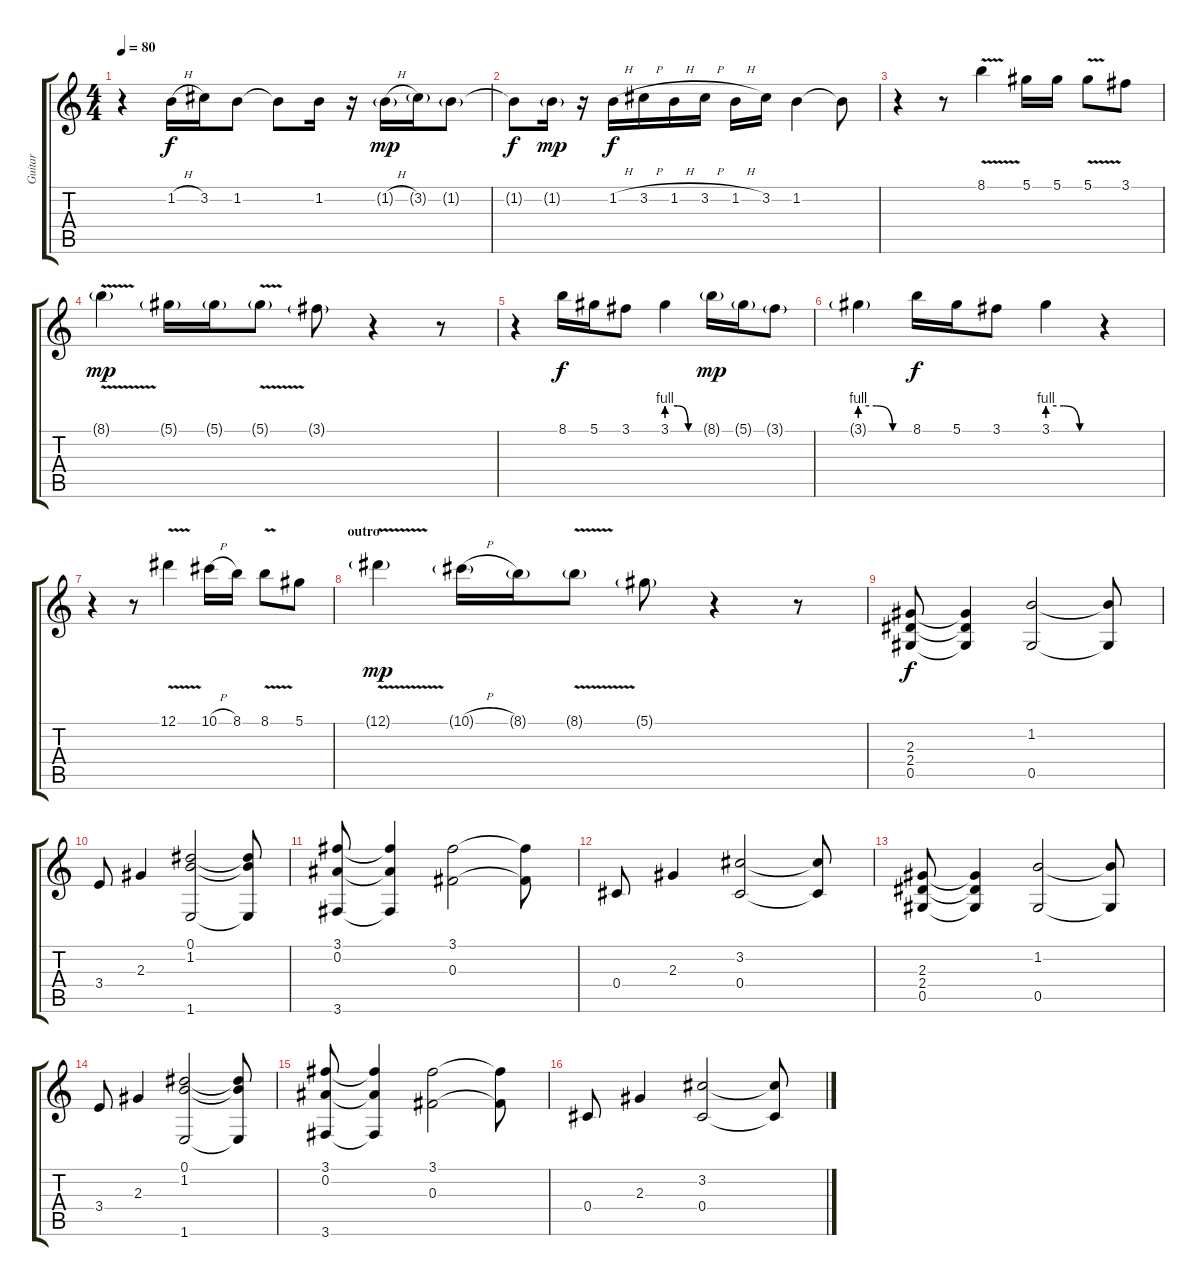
\track ("Guitar " "Guitar ") {instrument electricguitarjazz}
\staff {score tabs}
\tuning (Eb4 Bb3 Gb3 Db3 Ab2 Eb2) {hide}
\ts (4 4)
\tempo 80
\clef g2
\ks c
r.4{dy f} 1.2{h}.16 3.2.16 1.2.8 1.2{t}.8 1.2.16 r.16 1.2{h g}.16{dy mp} 3.2{g}.16 1.2{g}.8 |
1.2{t}.8{dy f} 1.2{g}.16{dy mp} r.16 1.2{h}.16{dy f} 3.2{h}.16 1.2{h}.16 3.2{h}.16 1.2{h}.16 3.2.16 1.2.4 1.2{t}.8 |
r.4 r.8 8.1{v}.4 5.1.16 5.1.16 5.1{v}.8 3.1.8 |
8.1{v g}.4{dy mp} 5.1{g}.16 5.1{g}.16 5.1{v g}.8 3.1{g}.8 r.4 r.8 |
r.4 8.1.16{dy f} 5.1.16 3.1.8 3.1{be (custom 0 4 20 4 40 0 60 0)}.4 8.1{g}.16{dy mp} 5.1{g}.16 3.1{g}.8 |
3.1{be (custom 0 4 20 4 40 0 60 0) g}.4 8.1.16{dy f} 5.1.16 3.1.8 3.1{be (custom 0 4 20 4 40 0 60 0)}.4 r.4 |
r.4 r.8 12.1{v}.4 10.1{h}.16 8.1.16 8.1{v}.8 5.1.8 |
\section ("" "outro")
12.1{v g}.4{dy mp} 10.1{h g}.16 8.1{g}.16 8.1{v g}.8 5.1{g}.8 r.4 r.8{volume 11} |
(2.3 2.4 0.5).8{dy f} (2.3{t} 2.4{t} 0.5{t}).4 (1.2 0.5).2 (1.2{t} 0.5{t}).8 |
3.4.8 2.3.4 (0.1 1.2 1.6).2 (0.1{t} 1.2{t} 1.6{t}).8 |
(3.1 0.2 3.6).8 (3.1{t} 0.2{t} 3.6{t}).4 (3.1 0.3).2 (3.1{t} 0.3{t}).8 |
0.4.8 2.3.4 (3.2 0.4).2 (3.2{t} 0.4{t}).8 |
(2.3 2.4 0.5).8 (2.3{t} 2.4{t} 0.5{t}).4 (1.2 0.5).2 (1.2{t} 0.5{t}).8 |
3.4.8 2.3.4 (0.1 1.2 1.6).2 (0.1{t} 1.2{t} 1.6{t}).8 |
(3.1 0.2 3.6).8 (3.1{t} 0.2{t} 3.6{t}).4 (3.1 0.3).2 (3.1{t} 0.3{t}).8 |
0.4.8 2.3.4 (3.2 0.4).2 (3.2{t} 0.4{t}).8
